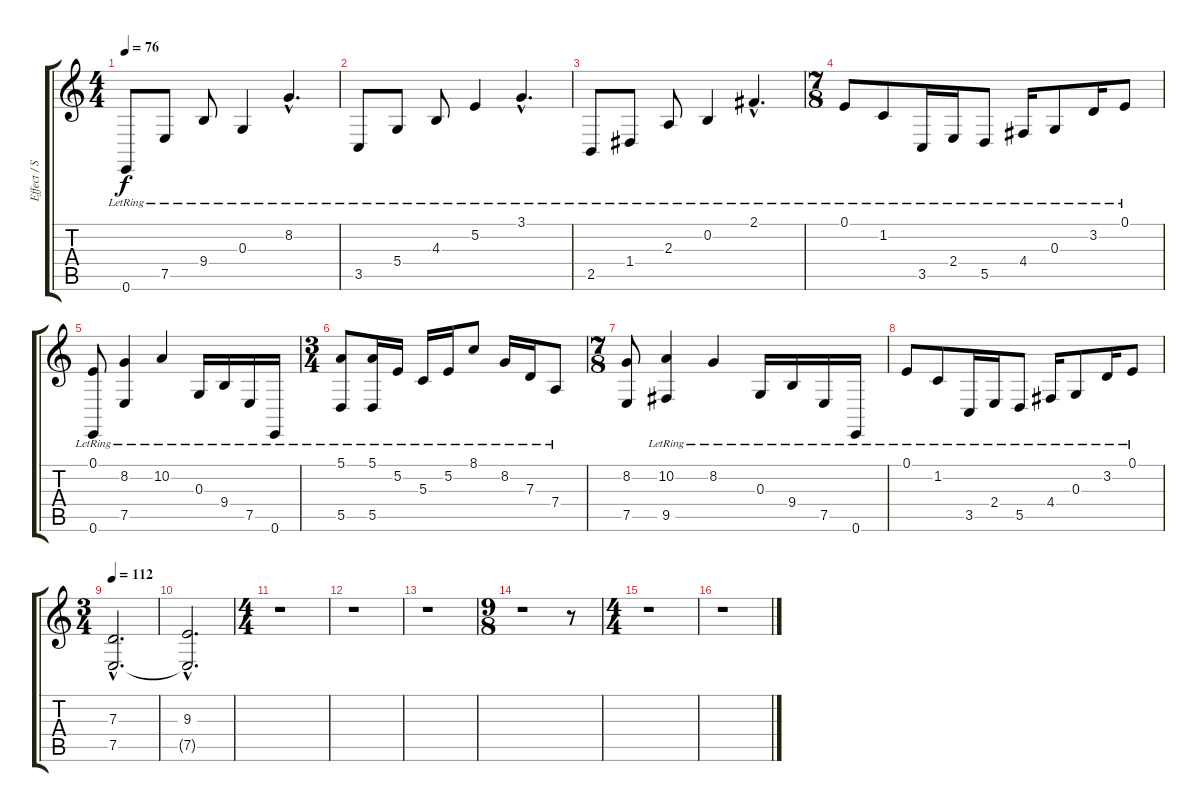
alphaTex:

\track ("Effect / Strings" "Effect / S") {instrument stringensemble1}
\staff {score tabs}
\tuning (E4 B3 G3 D3 A2 E2) {hide}
\ts (4 4)
\tempo 76
\clef g2
\ks c
0.6{lr}.8{dy f} 7.5{lr}.8 9.4{lr}.8 0.3{lr}.4 8.2{hac lr}.4{d} |
3.5{lr}.8 5.4{lr}.8 4.3{lr}.8 5.2{lr}.4 3.1{hac lr}.4{d} |
2.5{lr}.8 1.4{lr}.8 2.3{lr}.8 0.2{lr}.4 2.1{hac lr}.4{d} |
\ts (7 8)
0.1{lr}.8 1.2{lr}.8 3.5{lr}.16 2.4{lr}.16 5.5{lr}.8 4.4{lr}.16 0.3{lr}.8 3.2{lr}.16 0.1{lr}.8 |
(0.1{lr} 0.6{lr}).8 (8.2{lr} 7.5{lr}).4 10.2{lr}.4 0.3{lr}.16 9.4{lr}.16 7.5{lr}.16 0.6{lr}.16 |
\ts (3 4)
(5.1{lr} 5.5{lr}).8 (5.1{lr} 5.5{lr}).16 5.2{lr}.16 5.3{lr}.16 5.2{lr}.16 8.1{lr}.8 8.2{lr}.16 7.3{lr}.16 7.4{lr}.8 |
\ts (7 8)
(8.2 7.5).8 (10.2{lr} 9.5{lr}).4 8.2{lr}.4 0.3{lr}.16 9.4{lr}.16 7.5{lr}.16 0.6{lr}.16 |
0.1{lr}.8 1.2{lr}.8 3.5{lr}.16 2.4{lr}.16 5.5{lr}.8 4.4{lr}.16 0.3{lr}.8 3.2{lr}.16 0.1{lr}.8 |
\ts (3 4)
\tempo 112
(7.3{hac} 7.5{hac}).2{d} |
(9.3{hac} 7.5{hac t}).2{d} |
\ts (4 4)
r.1 |
r.1 |
r.1 |
\ts (9 8)
r.1 r.8 |
\ts (4 4)
r.1 |
r.1
